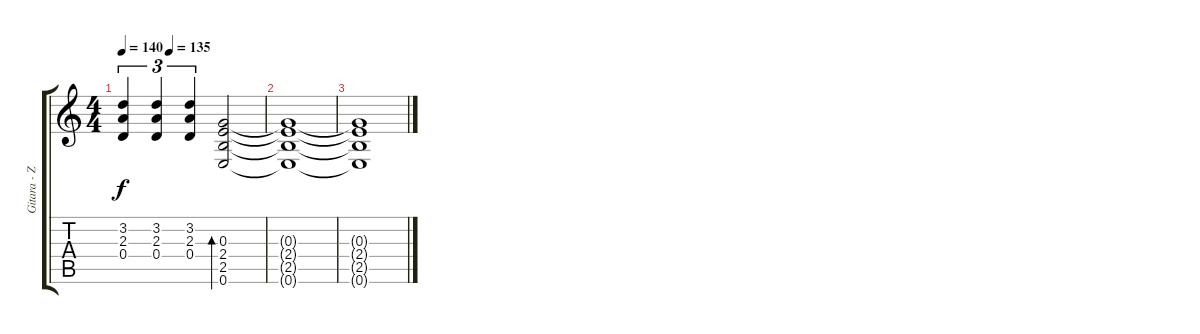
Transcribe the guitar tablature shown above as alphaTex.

\track ("Gitara - Zvonko Djukic Djule" "Gitara - Z") {instrument electricguitarclean}
\staff {score tabs}
\tuning (E4 B3 G3 D3 A2 E2) {hide}
\ts (4 4)
\tempo 140
\tempo (135 0.3333333333333333)
\clef g2
\ks c
(3.2 2.3 0.4).4{tu (3 2) dy f} (3.2 2.3 0.4).4{tu (3 2)} (3.2 2.3 0.4).4{tu (3 2)} (0.3 2.4 2.5 0.6).2{bd 120} |
(0.3{t} 2.4{t} 2.5{t} 0.6{t}).1 |
(0.3{t} 2.4{t} 2.5{t} 0.6{t}).1
